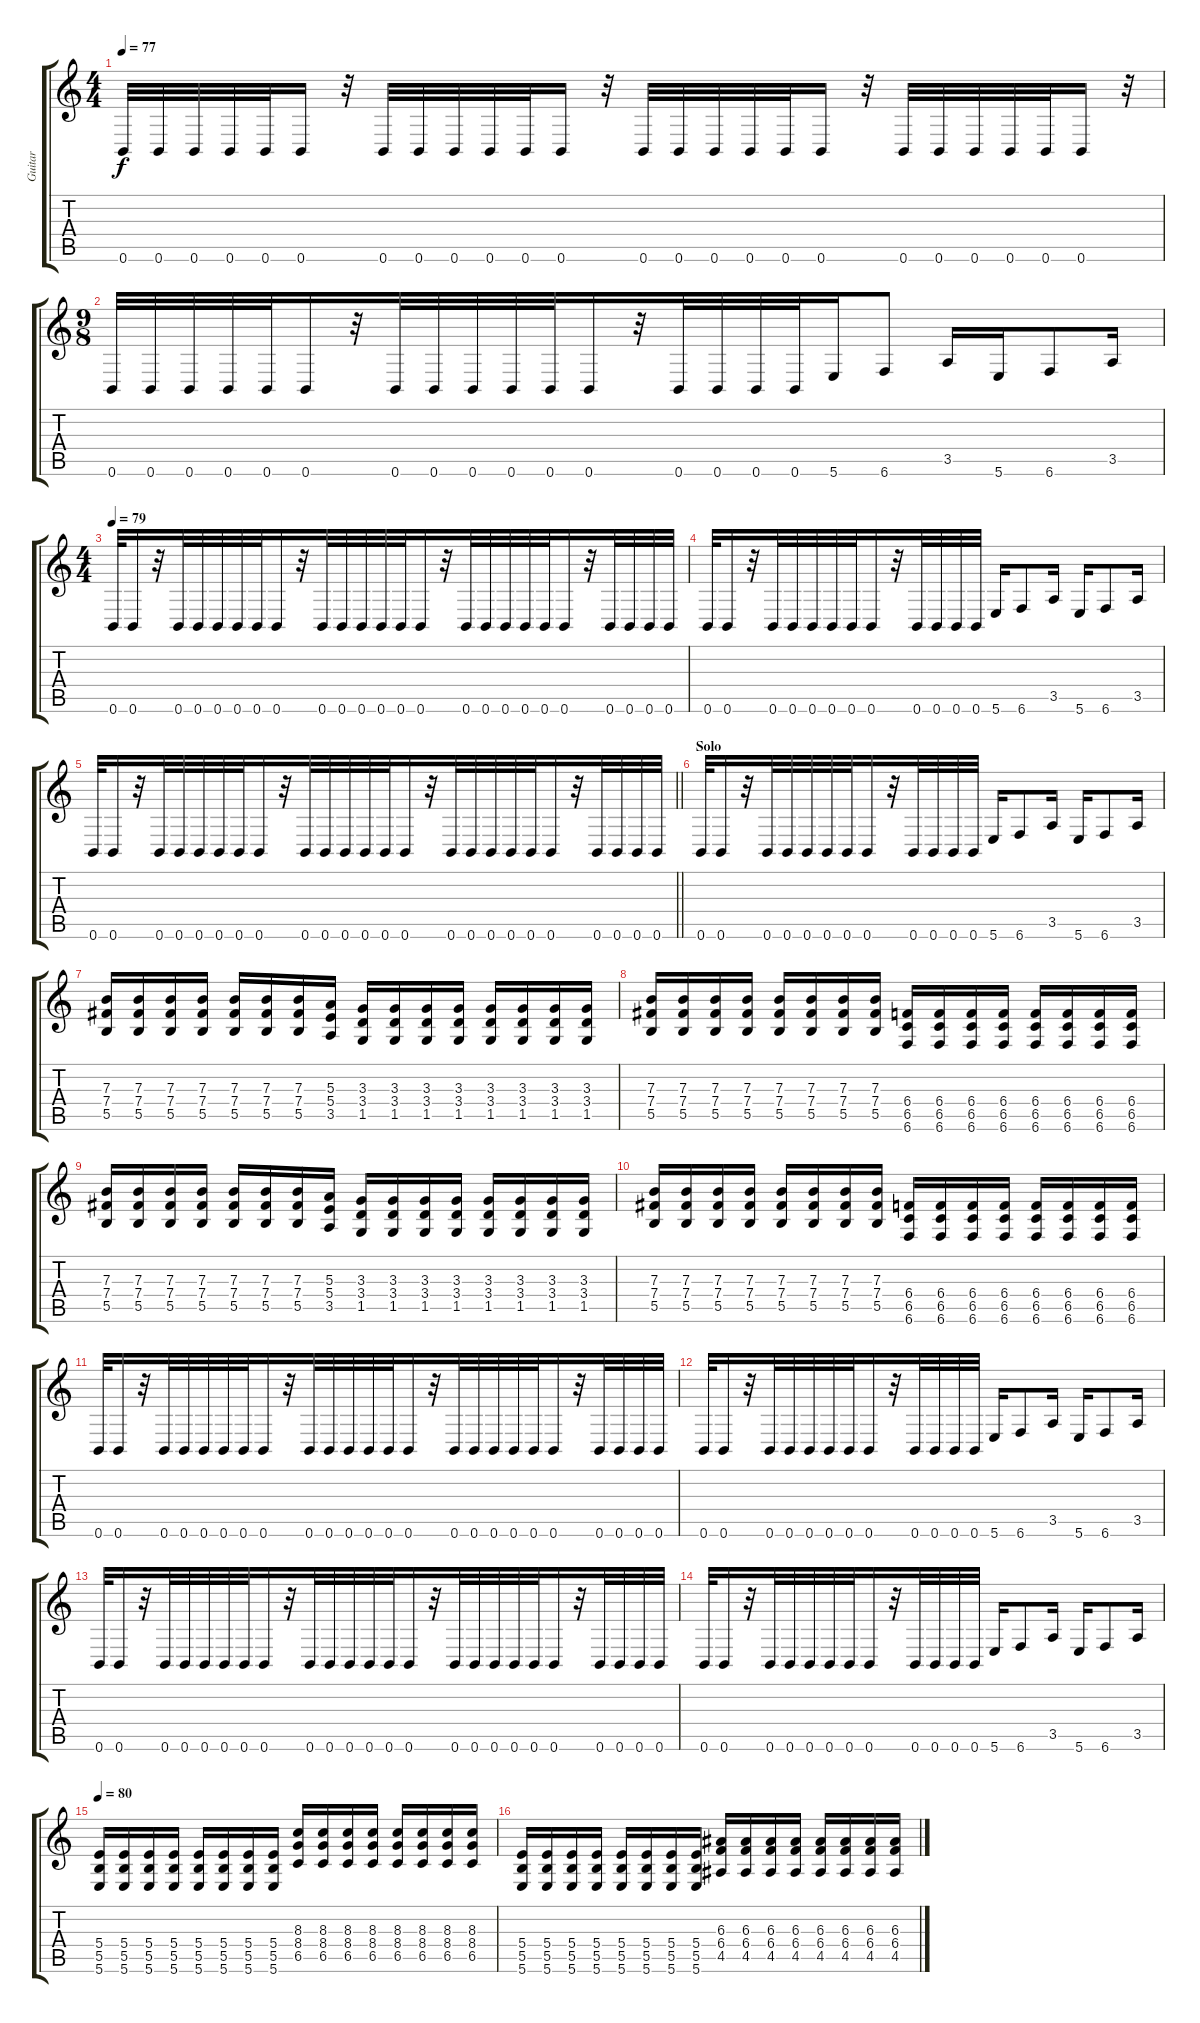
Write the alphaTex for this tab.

\track ("Guitar" "Guitar") {instrument distortionguitar}
\staff {score tabs}
\tuning (Db4 Ab3 E3 B2 Gb2 B1) {hide}
\ts (4 4)
\tempo 77
\clef g2
\ks c
0.6.32{dy f} 0.6.32 0.6.32 0.6.32 0.6.32 0.6.16 r.32 0.6.32 0.6.32 0.6.32 0.6.32 0.6.32 0.6.16 r.32 0.6.32 0.6.32 0.6.32 0.6.32 0.6.32 0.6.16 r.32 0.6.32 0.6.32 0.6.32 0.6.32 0.6.32 0.6.16 r.32 |
\ts (9 8)
0.6.32 0.6.32 0.6.32 0.6.32 0.6.32 0.6.16 r.32 0.6.32 0.6.32 0.6.32 0.6.32{beam merge} 0.6.32 0.6.16 r.32 0.6.32 0.6.32 0.6.32 0.6.32 5.6.16 6.6.8 3.5.16 5.6.16 6.6.8 3.5.16 |
\ts (4 4)
\tempo 79
0.6.32 0.6.16 r.32 0.6.32 0.6.32 0.6.32 0.6.32{beam merge} 0.6.32 0.6.16 r.32 0.6.32 0.6.32 0.6.32 0.6.32{beam merge} 0.6.32 0.6.16 r.32 0.6.32 0.6.32 0.6.32 0.6.32{beam merge} 0.6.32 0.6.16 r.32 0.6.32 0.6.32 0.6.32 0.6.32 |
0.6.32 0.6.16 r.32 0.6.32 0.6.32 0.6.32 0.6.32{beam merge} 0.6.32 0.6.16 r.32 0.6.32 0.6.32 0.6.32 0.6.32 5.6.16 6.6.8 3.5.16 5.6.16 6.6.8 3.5.16 |
\barLineRight lightlight
0.6.32 0.6.16 r.32 0.6.32 0.6.32 0.6.32 0.6.32{beam merge} 0.6.32 0.6.16 r.32 0.6.32 0.6.32 0.6.32 0.6.32{beam merge} 0.6.32 0.6.16 r.32 0.6.32 0.6.32 0.6.32 0.6.32{beam merge} 0.6.32 0.6.16 r.32 0.6.32 0.6.32 0.6.32 0.6.32 |
\section ("" "Solo")
0.6.32 0.6.16 r.32 0.6.32 0.6.32 0.6.32 0.6.32{beam merge} 0.6.32 0.6.16 r.32 0.6.32 0.6.32 0.6.32 0.6.32 5.6.16 6.6.8 3.5.16 5.6.16 6.6.8 3.5.16 |
(7.3 7.4 5.5).16 (7.3 7.4 5.5).16 (7.3 7.4 5.5).16 (7.3 7.4 5.5).16 (7.3 7.4 5.5).16 (7.3 7.4 5.5).16 (7.3 7.4 5.5).16 (5.3 5.4 3.5).16 (3.3 3.4 1.5).16 (3.3 3.4 1.5).16 (3.3 3.4 1.5).16 (3.3 3.4 1.5).16 (3.3 3.4 1.5).16 (3.3 3.4 1.5).16 (3.3 3.4 1.5).16 (3.3 3.4 1.5).16 |
(7.3 7.4 5.5).16 (7.3 7.4 5.5).16 (7.3 7.4 5.5).16 (7.3 7.4 5.5).16 (7.3 7.4 5.5).16 (7.3 7.4 5.5).16 (7.3 7.4 5.5).16 (7.3 7.4 5.5).16 (6.4 6.5 6.6).16 (6.4 6.5 6.6).16 (6.4 6.5 6.6).16 (6.4 6.5 6.6).16 (6.4 6.5 6.6).16 (6.4 6.5 6.6).16 (6.4 6.5 6.6).16 (6.4 6.5 6.6).16 |
(7.3 7.4 5.5).16 (7.3 7.4 5.5).16 (7.3 7.4 5.5).16 (7.3 7.4 5.5).16 (7.3 7.4 5.5).16 (7.3 7.4 5.5).16 (7.3 7.4 5.5).16 (5.3 5.4 3.5).16 (3.3 3.4 1.5).16 (3.3 3.4 1.5).16 (3.3 3.4 1.5).16 (3.3 3.4 1.5).16 (3.3 3.4 1.5).16 (3.3 3.4 1.5).16 (3.3 3.4 1.5).16 (3.3 3.4 1.5).16 |
(7.3 7.4 5.5).16 (7.3 7.4 5.5).16 (7.3 7.4 5.5).16 (7.3 7.4 5.5).16 (7.3 7.4 5.5).16 (7.3 7.4 5.5).16 (7.3 7.4 5.5).16 (7.3 7.4 5.5).16 (6.4 6.5 6.6).16 (6.4 6.5 6.6).16 (6.4 6.5 6.6).16 (6.4 6.5 6.6).16 (6.4 6.5 6.6).16 (6.4 6.5 6.6).16 (6.4 6.5 6.6).16 (6.4 6.5 6.6).16 |
0.6.32 0.6.16 r.32 0.6.32 0.6.32 0.6.32 0.6.32{beam merge} 0.6.32 0.6.16 r.32 0.6.32 0.6.32 0.6.32 0.6.32{beam merge} 0.6.32 0.6.16 r.32 0.6.32 0.6.32 0.6.32 0.6.32{beam merge} 0.6.32 0.6.16 r.32 0.6.32 0.6.32 0.6.32 0.6.32 |
0.6.32 0.6.16 r.32 0.6.32 0.6.32 0.6.32 0.6.32{beam merge} 0.6.32 0.6.16 r.32 0.6.32 0.6.32 0.6.32 0.6.32 5.6.16 6.6.8 3.5.16 5.6.16 6.6.8 3.5.16 |
0.6.32 0.6.16 r.32 0.6.32 0.6.32 0.6.32 0.6.32{beam merge} 0.6.32 0.6.16 r.32 0.6.32 0.6.32 0.6.32 0.6.32{beam merge} 0.6.32 0.6.16 r.32 0.6.32 0.6.32 0.6.32 0.6.32{beam merge} 0.6.32 0.6.16 r.32 0.6.32 0.6.32 0.6.32 0.6.32 |
0.6.32 0.6.16 r.32 0.6.32 0.6.32 0.6.32 0.6.32{beam merge} 0.6.32 0.6.16 r.32 0.6.32 0.6.32 0.6.32 0.6.32 5.6.16 6.6.8 3.5.16 5.6.16 6.6.8 3.5.16 |
\tempo 80
(5.4 5.5 5.6).16 (5.4 5.5 5.6).16 (5.4 5.5 5.6).16 (5.4 5.5 5.6).16 (5.4 5.5 5.6).16 (5.4 5.5 5.6).16 (5.4 5.5 5.6).16 (5.4 5.5 5.6).16 (8.3 8.4 6.5).16 (8.3 8.4 6.5).16 (8.3 8.4 6.5).16 (8.3 8.4 6.5).16 (8.3 8.4 6.5).16 (8.3 8.4 6.5).16 (8.3 8.4 6.5).16 (8.3 8.4 6.5).16 |
(5.4 5.5 5.6).16 (5.4 5.5 5.6).16 (5.4 5.5 5.6).16 (5.4 5.5 5.6).16 (5.4 5.5 5.6).16 (5.4 5.5 5.6).16 (5.4 5.5 5.6).16 (5.4 5.5 5.6).16 (6.3 6.4 4.5).16 (6.3 6.4 4.5).16 (6.3 6.4 4.5).16 (6.3 6.4 4.5).16 (6.3 6.4 4.5).16 (6.3 6.4 4.5).16 (6.3 6.4 4.5).16 (6.3 6.4 4.5).16
